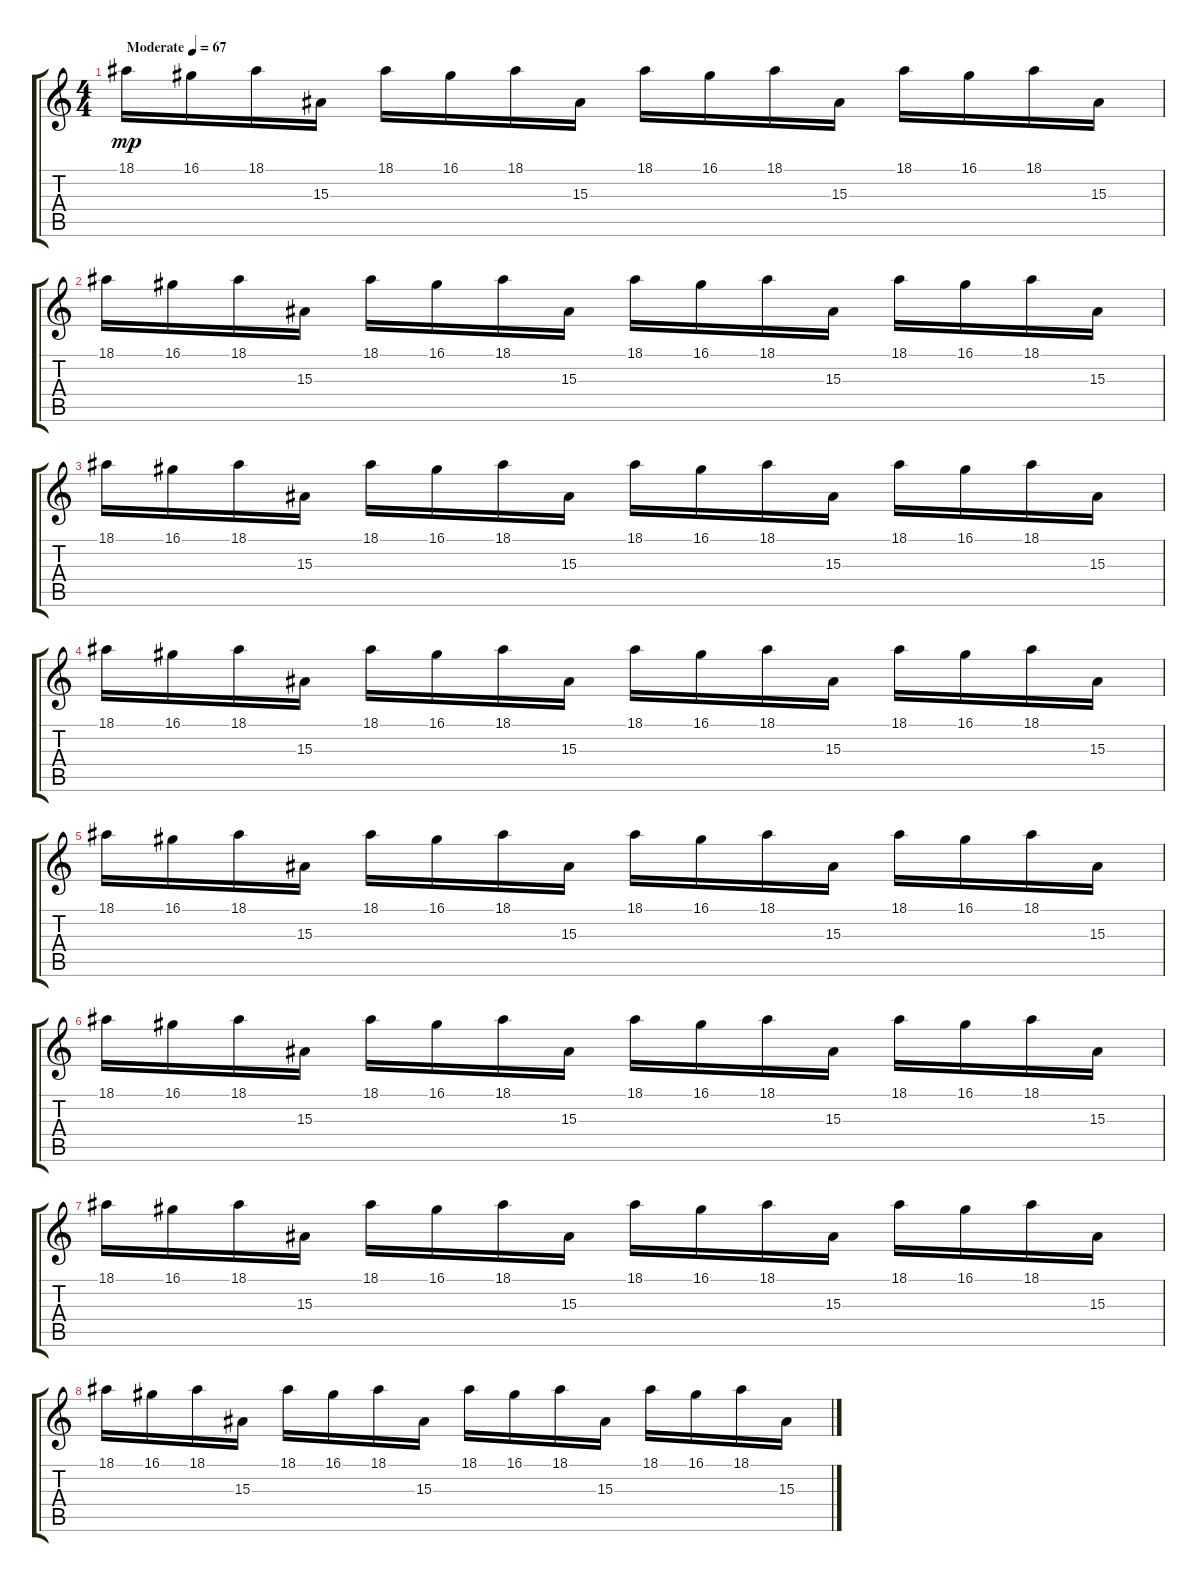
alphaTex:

\track "" {instrument taikodrum}
\staff {score tabs}
\tuning (E4 B3 G3 D3 A2 E2) {hide}
\ts (4 4)
\tempo (67 "Moderate")
\clef g2
\ks c
18.1.16{dy mp instrument taikodrum} 16.1.16 18.1.16 15.3.16 18.1.16 16.1.16 18.1.16 15.3.16 18.1.16 16.1.16 18.1.16 15.3.16 18.1.16 16.1.16 18.1.16 15.3.16 |
18.1.16 16.1.16 18.1.16 15.3.16 18.1.16 16.1.16 18.1.16 15.3.16 18.1.16 16.1.16 18.1.16 15.3.16 18.1.16 16.1.16 18.1.16 15.3.16 |
18.1.16 16.1.16 18.1.16 15.3.16 18.1.16 16.1.16 18.1.16 15.3.16 18.1.16 16.1.16 18.1.16 15.3.16 18.1.16 16.1.16 18.1.16 15.3.16 |
18.1.16 16.1.16 18.1.16 15.3.16 18.1.16 16.1.16 18.1.16 15.3.16 18.1.16 16.1.16 18.1.16 15.3.16 18.1.16 16.1.16 18.1.16 15.3.16 |
18.1.16 16.1.16 18.1.16 15.3.16 18.1.16 16.1.16 18.1.16 15.3.16 18.1.16 16.1.16 18.1.16 15.3.16 18.1.16 16.1.16 18.1.16 15.3.16 |
18.1.16 16.1.16 18.1.16 15.3.16 18.1.16 16.1.16 18.1.16 15.3.16 18.1.16 16.1.16 18.1.16 15.3.16 18.1.16 16.1.16 18.1.16 15.3.16 |
18.1.16 16.1.16 18.1.16 15.3.16 18.1.16 16.1.16 18.1.16 15.3.16 18.1.16 16.1.16 18.1.16 15.3.16 18.1.16 16.1.16 18.1.16 15.3.16 |
18.1.16 16.1.16 18.1.16 15.3.16 18.1.16 16.1.16 18.1.16 15.3.16 18.1.16 16.1.16 18.1.16 15.3.16 18.1.16 16.1.16 18.1.16 15.3.16
